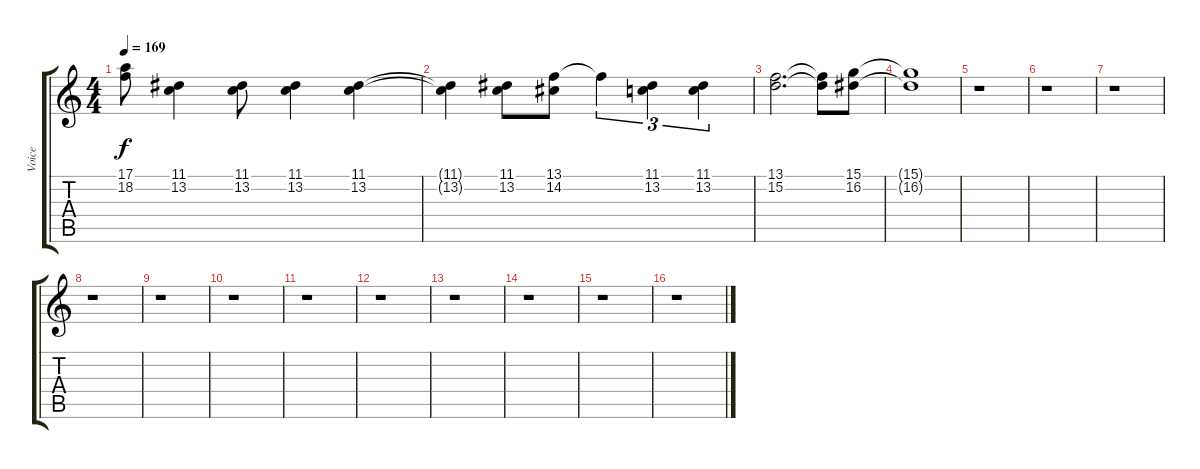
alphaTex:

\track ("Voice" "Voice") {instrument cello}
\staff {score tabs}
\tuning (E4 B3 G3 D3 A2 E2) {hide}
\ts (4 4)
\tempo 169
\clef g2
\ks c
(17.1{t} 18.2{t}).8{dy f} (11.1 13.2).4 (11.1 13.2).8 (11.1 13.2).4 (11.1 13.2).4 |
(11.1{t} 13.2{t}).4 (11.1 13.2).8 (13.1 14.2).8 13.1{t}.4{tu (3 2)} (11.1 13.2).4{tu (3 2)} (11.1 13.2).4{tu (3 2)} |
(13.1 15.2).2{d} (13.1{t} 15.2{t}).8 (15.1 16.2).8 |
(15.1{t} 16.2{t}).1 |
r.1 |
r.1 |
r.1 |
r.1 |
r.1 |
r.1 |
r.1 |
r.1 |
r.1 |
r.1 |
r.1 |
r.1
